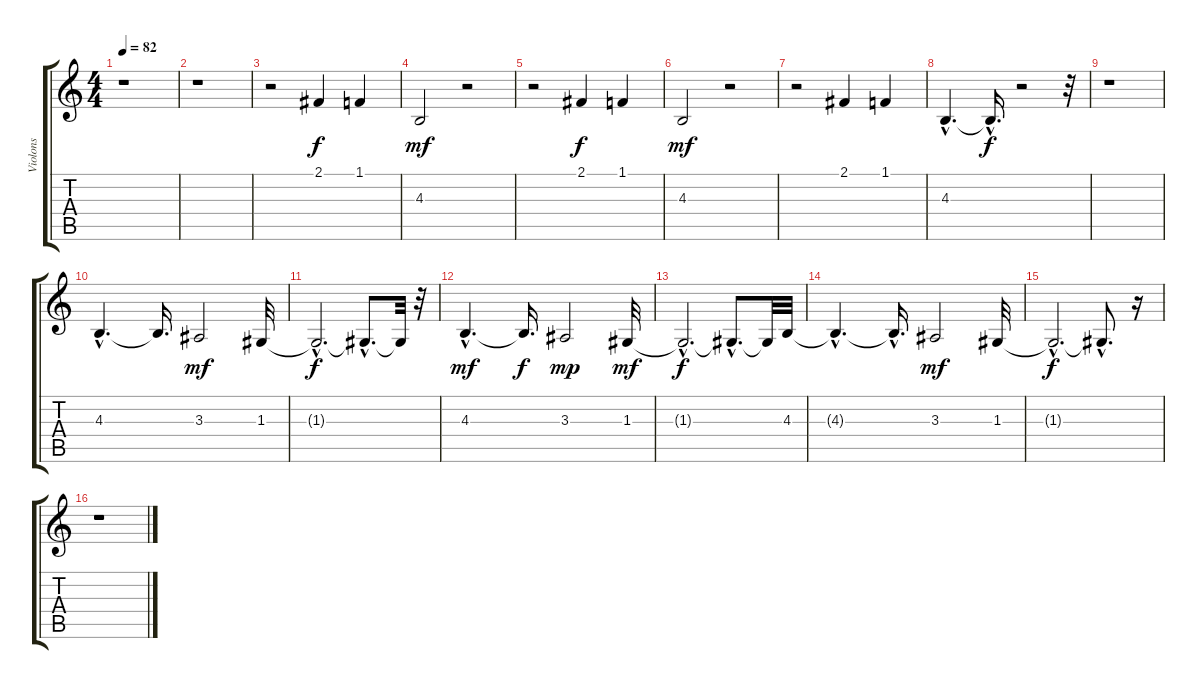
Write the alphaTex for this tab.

\track ("Violons" "Violons") {instrument stringensemble2}
\staff {score tabs}
\tuning (E4 B3 G3 D3 A2 E2) {hide}
\ts (4 4)
\tempo 82
\clef g2
\ks c
r.1{dy f} |
r.1 |
r.2 2.1.4 1.1.4 |
4.3.2{dy mf} r.2 |
r.2 2.1.4{dy f} 1.1.4 |
4.3.2{dy mf} r.2 |
r.2 2.1.4 1.1.4 |
4.3{hac}.4{d} 4.3{hac t}.16{d dy f} r.2 r.32 |
r.1 |
4.3{hac}.4{d} 4.3{t}.16{d} 3.3.2{dy mf} 1.3.32 |
1.3{hac t}.2{d dy f} 1.3{hac t}.8{d} 1.3{t}.32 r.32 |
4.3{hac}.4{d dy mf} 4.3{t}.16{d dy f} 3.3.2{dy mp} 1.3.32{dy mf} |
1.3{hac t}.2{d dy f} 1.3{hac t}.8{d} 1.3{t}.32 4.3.32 |
4.3{hac t}.4{d} 4.3{hac t}.16{d} 3.3.2{dy mf} 1.3.32 |
1.3{hac t}.2{d dy f} 1.3{hac t}.8{d} r.16 |
r.1
